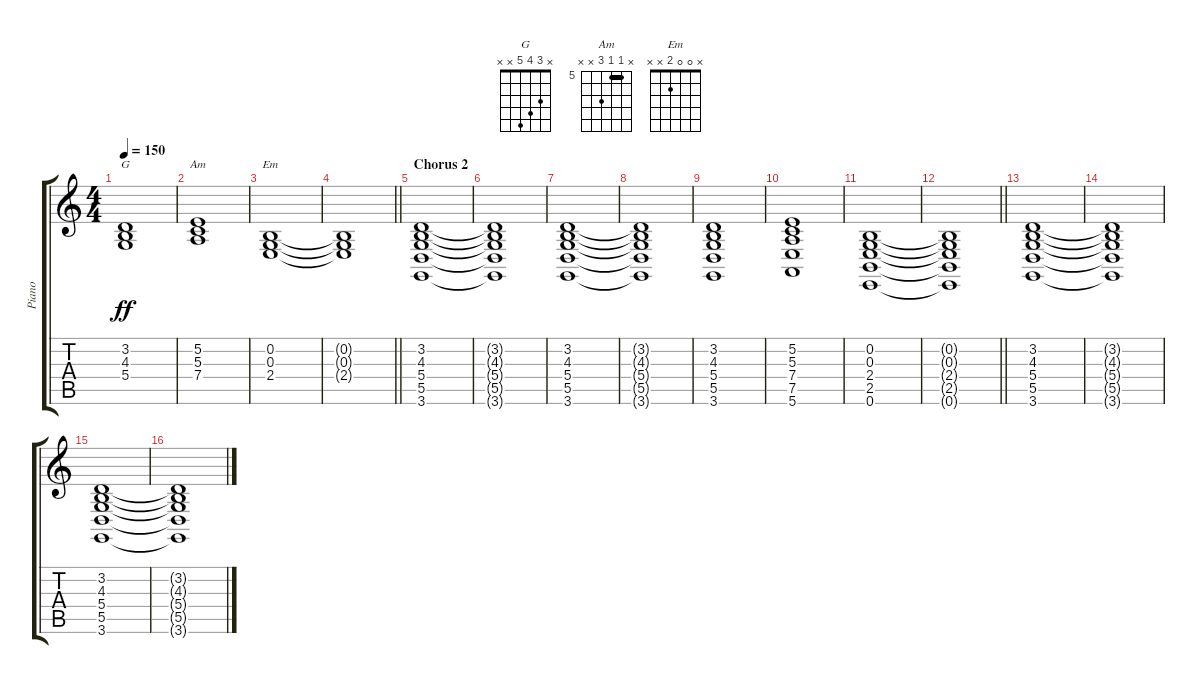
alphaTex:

\track ("Piano" "Piano") {instrument acousticgrandpiano}
\staff {score tabs}
\tuning (E4 B3 G3 D3 A2 E2) {hide}
\chord ("G" x 3 4 5 x x)
\chord ("Am" x 5 5 7 x x) {firstfret 5 barre 5}
\chord ("Em" x 0 0 2 x x)
\ts (4 4)
\tempo 150
\clef g2
\ks c
(3.2 4.3 5.4).1{ch "G" dy ff} |
(5.2 5.3 7.4).1{ch "Am"} |
(0.2 0.3 2.4).1{ch "Em"} |
\barLineRight lightlight
(0.2{t} 0.3{t} 2.4{t}).1 |
\section ("" "Chorus 2")
(3.2 4.3 5.4 5.5 3.6).1 |
(3.2{t} 4.3{t} 5.4{t} 5.5{t} 3.6{t}).1 |
(3.2 4.3 5.4 5.5 3.6).1 |
(3.2{t} 4.3{t} 5.4{t} 5.5{t} 3.6{t}).1 |
(3.2 4.3 5.4 5.5 3.6).1 |
(5.2 5.3 7.4 7.5 5.6).1 |
(0.2 0.3 2.4 2.5 0.6).1 |
\barLineRight lightlight
(0.2{t} 0.3{t} 2.4{t} 2.5{t} 0.6{t}).1 |
(3.2 4.3 5.4 5.5 3.6).1 |
(3.2{t} 4.3{t} 5.4{t} 5.5{t} 3.6{t}).1 |
(3.2 4.3 5.4 5.5 3.6).1 |
(3.2{t} 4.3{t} 5.4{t} 5.5{t} 3.6{t}).1
